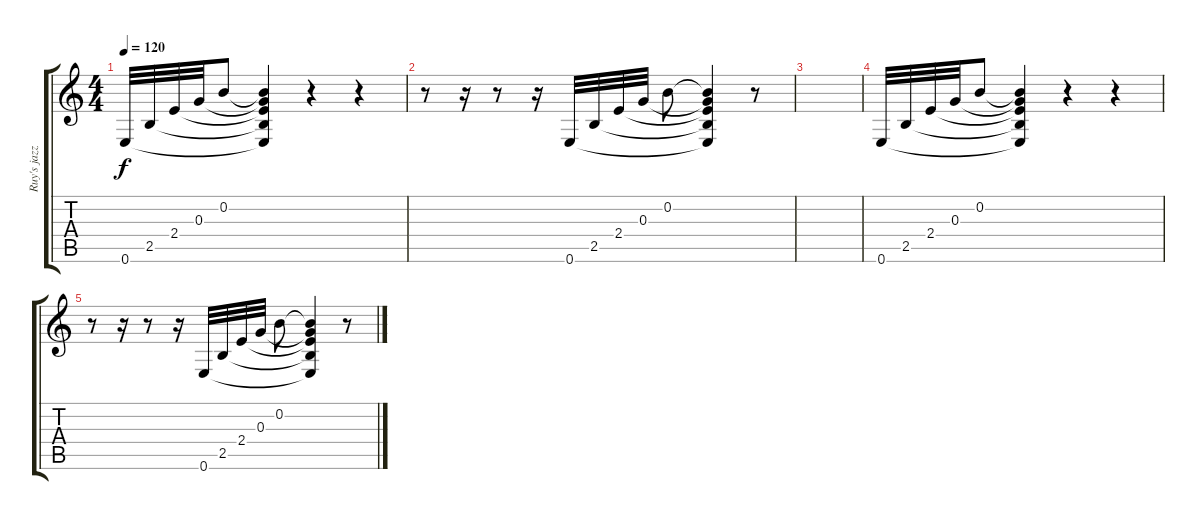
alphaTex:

\track ("Ruy's jazz chord" "Ruy's jazz") {instrument electricguitarjazz}
\staff {score tabs}
\tuning (E4 B3 G3 D3 A2 E2) {hide}
\ts (4 4)
\tempo 120
\clef g2
\ks c
0.6.32{dy f} 2.5.32 2.4.32 0.3.32 0.2.8 (0.2{t} 0.3{t} 2.4{t} 2.5{t} 0.6{t}).4 r.4 r.4 |
r.8 r.16 r.8 r.16 0.6.32 2.5.32 2.4.32 0.3.32 0.2.8 (0.2{t} 0.3{t} 2.4{t} 2.5{t} 0.6{t}).4 r.8 |
|
0.6.32 2.5.32 2.4.32 0.3.32 0.2.8 (0.2{t} 0.3{t} 2.4{t} 2.5{t} 0.6{t}).4 r.4 r.4 |
r.8 r.16 r.8 r.16 0.6.32 2.5.32 2.4.32 0.3.32 0.2.8 (0.2{t} 0.3{t} 2.4{t} 2.5{t} 0.6{t}).4 r.8
